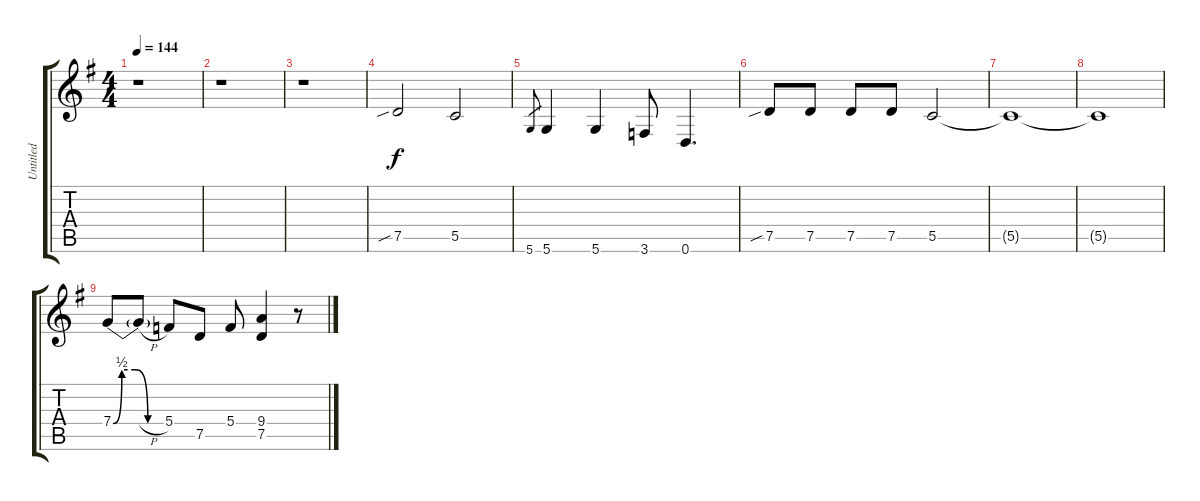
\track ("Untitled" "Untitled") {instrument distortionguitar}
\staff {score tabs}
\tuning (D4 A3 F3 C3 G2 D2) {hide}
\ts (4 4)
\tempo 144
\clef g2
\ks g
r.1{dy f} |
r.1 |
r.1 |
7.5{sib}.2 5.5.2 |
5.6.8{gr} 5.6.4 5.6.4 3.6.8 0.6.4{d} |
7.5{sib}.8 7.5.8 7.5.8 7.5.8 5.5.2 |
5.5{t}.1 |
5.5{t}.1 |
7.4{be (custom 0 0 10 2 25 2 40 0 60 0)}.8 7.4{h t}.8 5.4.8 7.5.8 5.4.8 (9.4 7.5).4 r.8
